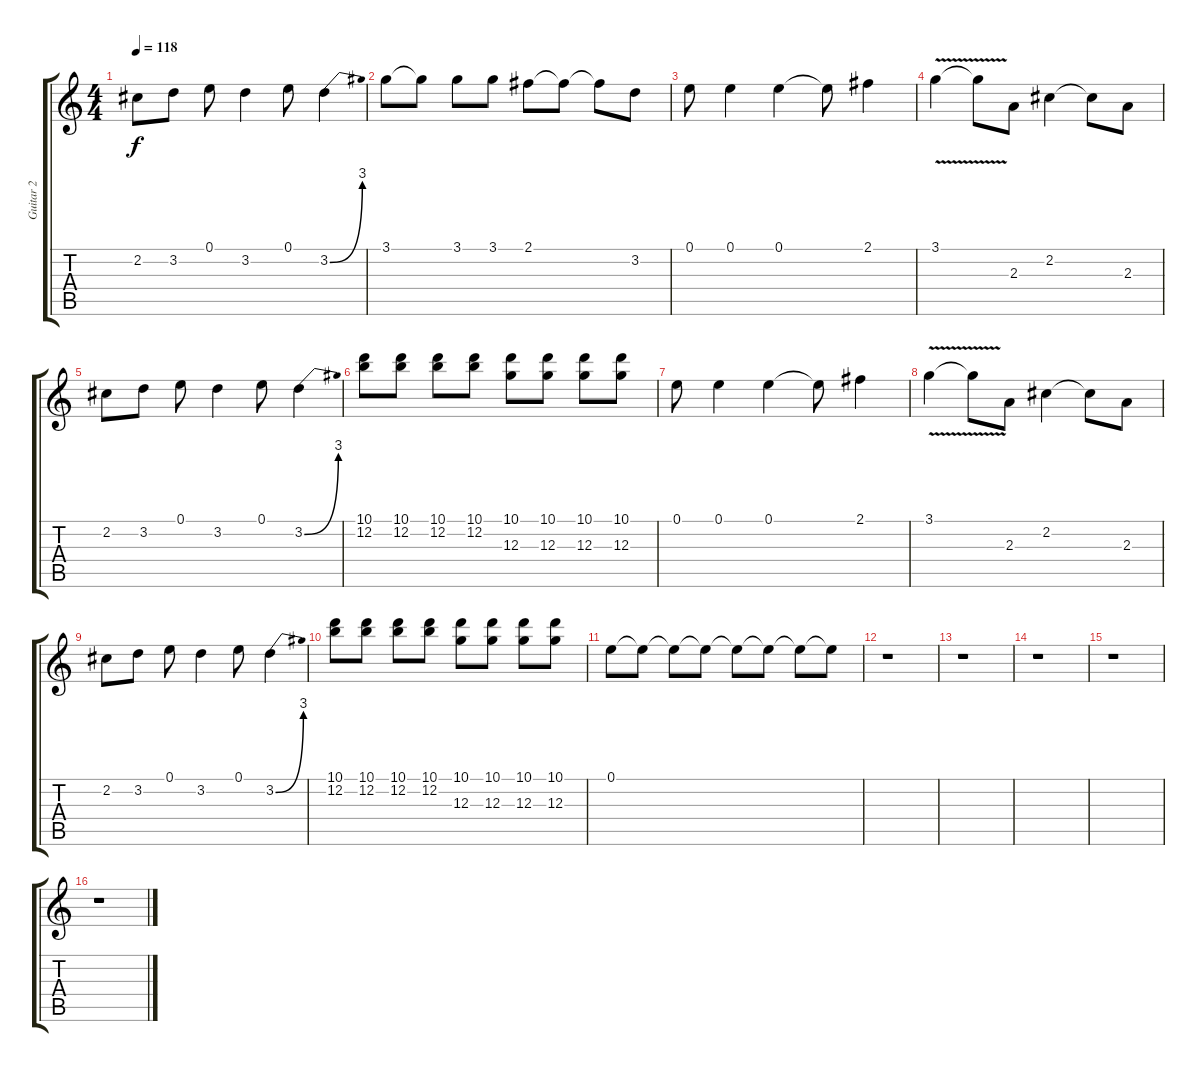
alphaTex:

\track ("Guitar 2" "Guitar 2") {instrument electricguitarjazz}
\staff {score tabs}
\tuning (E4 B3 G3 D3 A2 E2) {hide}
\ts (4 4)
\tempo 118
\clef g2
\ks c
2.2.8{dy f} 3.2.8 0.1.8 3.2.4 0.1.8 3.2{be (bend 0 0 60 12)}.4 |
3.1.8 3.1{t}.8 3.1.8 3.1.8 2.1.8 2.1{t}.8 2.1{t}.8 3.2.8 |
0.1.8 0.1.4 0.1.4 0.1{t}.8 2.1.4 |
3.1{v}.4 3.1{t}.8 2.3.8 2.2.4 2.2{t}.8 2.3.8 |
2.2.8 3.2.8 0.1.8 3.2.4 0.1.8 3.2{be (bend 0 0 60 12)}.4 |
(10.1 12.2).8 (10.1 12.2).8 (10.1 12.2).8 (10.1 12.2).8 (10.1 12.3).8 (10.1 12.3).8 (10.1 12.3).8 (10.1 12.3).8 |
0.1.8 0.1.4 0.1.4 0.1{t}.8 2.1.4 |
3.1{v}.4 3.1{t}.8 2.3.8 2.2.4 2.2{t}.8 2.3.8 |
2.2.8 3.2.8 0.1.8 3.2.4 0.1.8 3.2{be (bend 0 0 60 12)}.4 |
(10.1 12.2).8 (10.1 12.2).8 (10.1 12.2).8 (10.1 12.2).8 (10.1 12.3).8 (10.1 12.3).8 (10.1 12.3).8 (10.1 12.3).8 |
0.1.8 0.1{t}.8{volume 9} 0.1{t}.8{volume 7} 0.1{t}.8{volume 5} 0.1{t}.8{volume 3} 0.1{t}.8{volume 3} 0.1{t}.8{volume 1} 0.1{t}.8{volume 0} |
r.1 |
r.1 |
r.1 |
r.1 |
r.1
